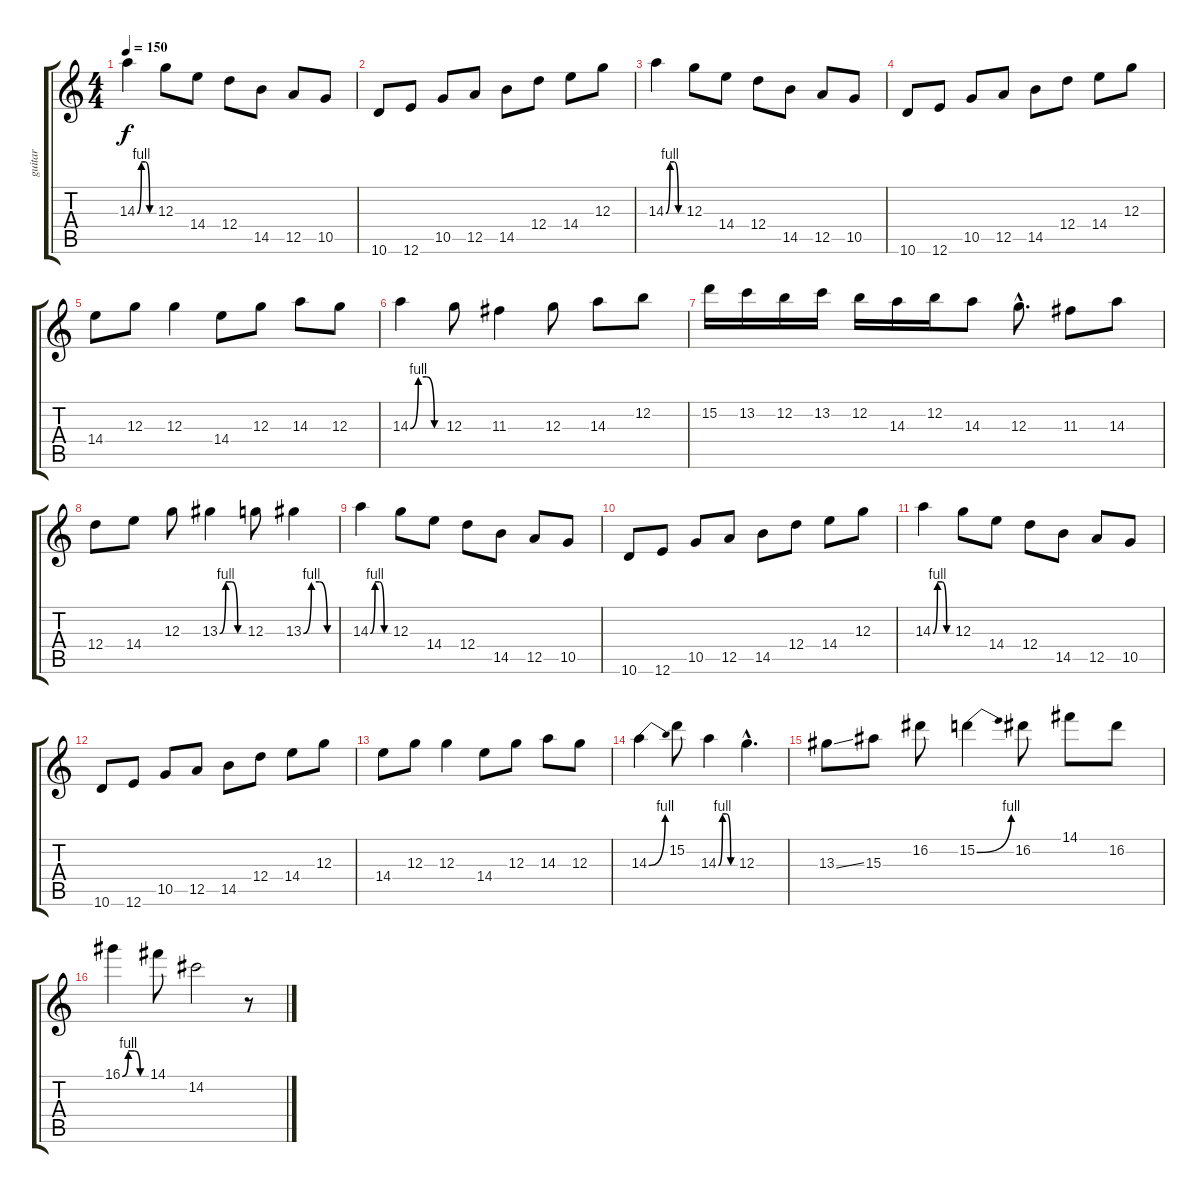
\track ("guitar" "guitar") {instrument distortionguitar}
\staff {score tabs}
\tuning (E4 B3 G3 D3 A2 E2) {hide}
\ts (4 4)
\tempo 150
\clef g2
\ks c
14.3{be (custom 0 0 15 4 30 4 45 0 60 0)}.4{dy f instrument distortionguitar} 12.3.8 14.4.8 12.4.8 14.5.8 12.5.8 10.5.8 |
10.6.8 12.6.8 10.5.8 12.5.8 14.5.8 12.4.8 14.4.8 12.3.8 |
14.3{be (custom 0 0 15 4 30 4 45 0 60 0)}.4 12.3.8 14.4.8 12.4.8 14.5.8 12.5.8 10.5.8 |
10.6.8 12.6.8 10.5.8 12.5.8 14.5.8 12.4.8 14.4.8 12.3.8 |
14.4.8 12.3.8 12.3.4 14.4.8 12.3.8 14.3.8 12.3.8 |
14.3{be (custom 0 0 15 4 30 4 45 0 60 0)}.4 12.3.8 11.3.4 12.3.8 14.3.8 12.2.8 |
15.2.16 13.2.16 12.2.16 13.2.16 12.2.16 14.3.16 12.2.16 14.3.8 12.3{hac}.8{d} 11.3.8 14.3.8 |
12.4.8 14.4.8 12.3.8 13.3{be (custom 0 0 15 4 30 4 45 0 60 0)}.4 12.3.8 13.3{be (custom 0 0 15 4 30 4 45 0 60 0)}.4 |
14.3{be (custom 0 0 15 4 30 4 45 0 60 0)}.4 12.3.8 14.4.8 12.4.8 14.5.8 12.5.8 10.5.8 |
10.6.8 12.6.8 10.5.8 12.5.8 14.5.8 12.4.8 14.4.8 12.3.8 |
14.3{be (custom 0 0 15 4 30 4 45 0 60 0)}.4 12.3.8 14.4.8 12.4.8 14.5.8 12.5.8 10.5.8 |
10.6.8 12.6.8 10.5.8 12.5.8 14.5.8 12.4.8 14.4.8 12.3.8 |
14.4.8 12.3.8 12.3.4 14.4.8 12.3.8 14.3.8 12.3.8 |
14.3{be (bend 0 0 60 4)}.4 15.2.8 14.3{be (custom 0 0 15 4 30 4 45 0 60 0)}.4 12.3{hac}.4{d} |
13.3{ss}.8 15.3.8 16.2.8 15.2{be (bend 0 0 60 4)}.4 16.2.8 14.1.8 16.2.8 |
16.1{be (custom 0 0 15 4 30 4 45 0 60 0)}.4 14.1.8 14.2.2 r.8
